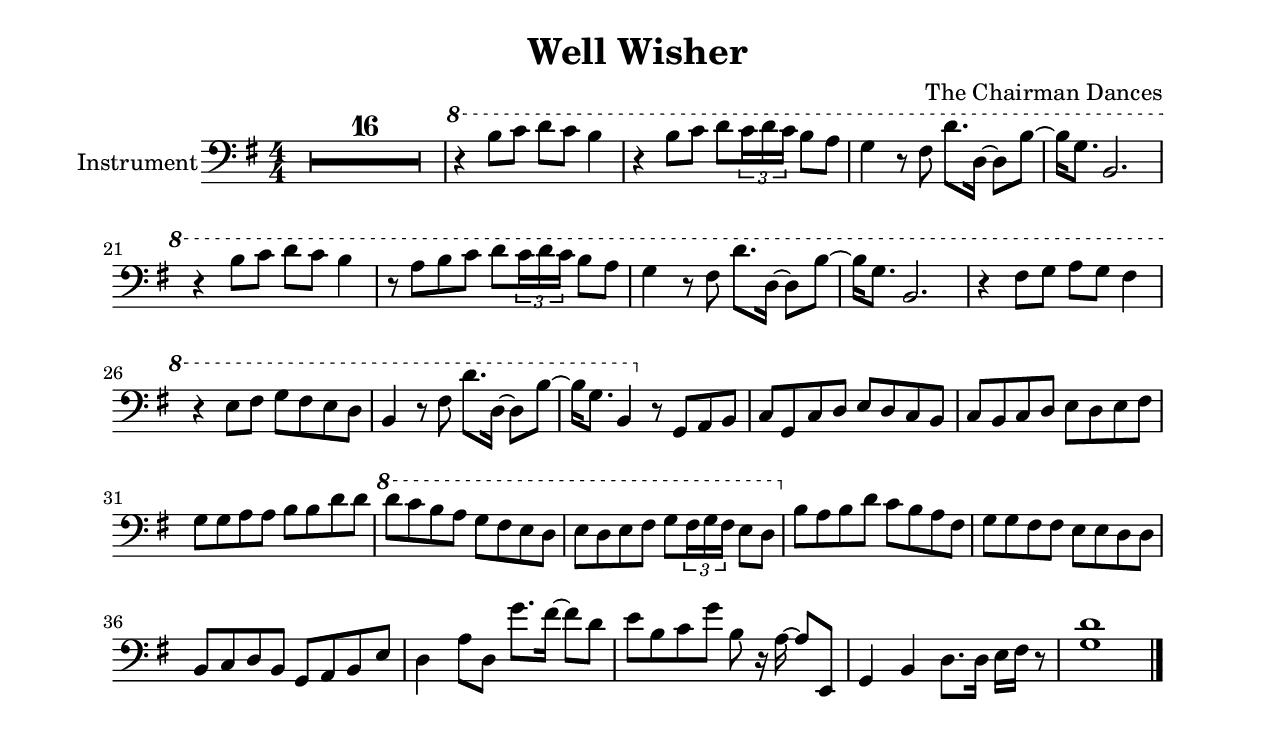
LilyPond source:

\version "2.24.1"

\include "settings.ily"

\header {
  title = "Well Wisher"
  composer = "The Chairman Dances"
}

music = \relative b' {
  \clef "bass"
  \key g \major

  | R1 * 16

  | \ottava #1
    r4 b8 c8 d8 c8 b4
  | r4 b8 c8 d8 \tuplet 3/2 { c16 d16 c16 } b8 a8
  | g4 r8 fs8 d'8. d,16 ~ d8 b'8 ~
  | b16 g8. b,2.

  | r4 b'8 c8 d8 c8 b4
  | r8 a8 b8 c8 d8 \tuplet 3/2 { c16 d16 c16 } b8 a8
  | g4 r8 fs8 d'8. d,16 ~ d8 b'8 ~
  | b16 g8. b,2.

  | r4 fs'8 g8 a8 g8 fs4
  | r4 e8 fs8 g8 fs8 e8 d8
  | b4 r8 fs'8 d'8. d,16 ~ d8 b'8 ~
  | b16 g8. b,4
    \ottava #0
    r8 g,8 a8 b8

  | c8 g8 c8 d8 e8 d8 c8 b8
  | c8 b8 c8 d8 e8 d8 e8 fs8
  | g8 g8 a8 a8 b8 b8 d8 d8
  | \ottava #1
    d'8 c8 b8 a8 g8 fs8 e8 d8

  | e8 d8 e8 fs8 g8 \tuplet 3/2 { fs16 g16 fs16 } e8 d8
    \ottava #0
  | b8 a8 b8 d8 c8 b8 a8 fs8
  | g8 g8 fs8 fs8 e8 e8 d8 d8
  | b8 c8 d8 b8 g8 a8 b8 e8

  | d4 a'8 d,8 g'8. fs16 ~ fs8 d8
  | e8 b8 c8 g'8 b,8 r16 a16 ~ a8 e,8
  | g4 b4 d8. d16 e16 fs16 r8
  | <g d'>1

  \bar "|."
}

\score {
  \new Staff \with {
    instrumentName = "Instrument"
    \numericTimeSignature
  } {
    \compressMMRests
    \music
  }
}
